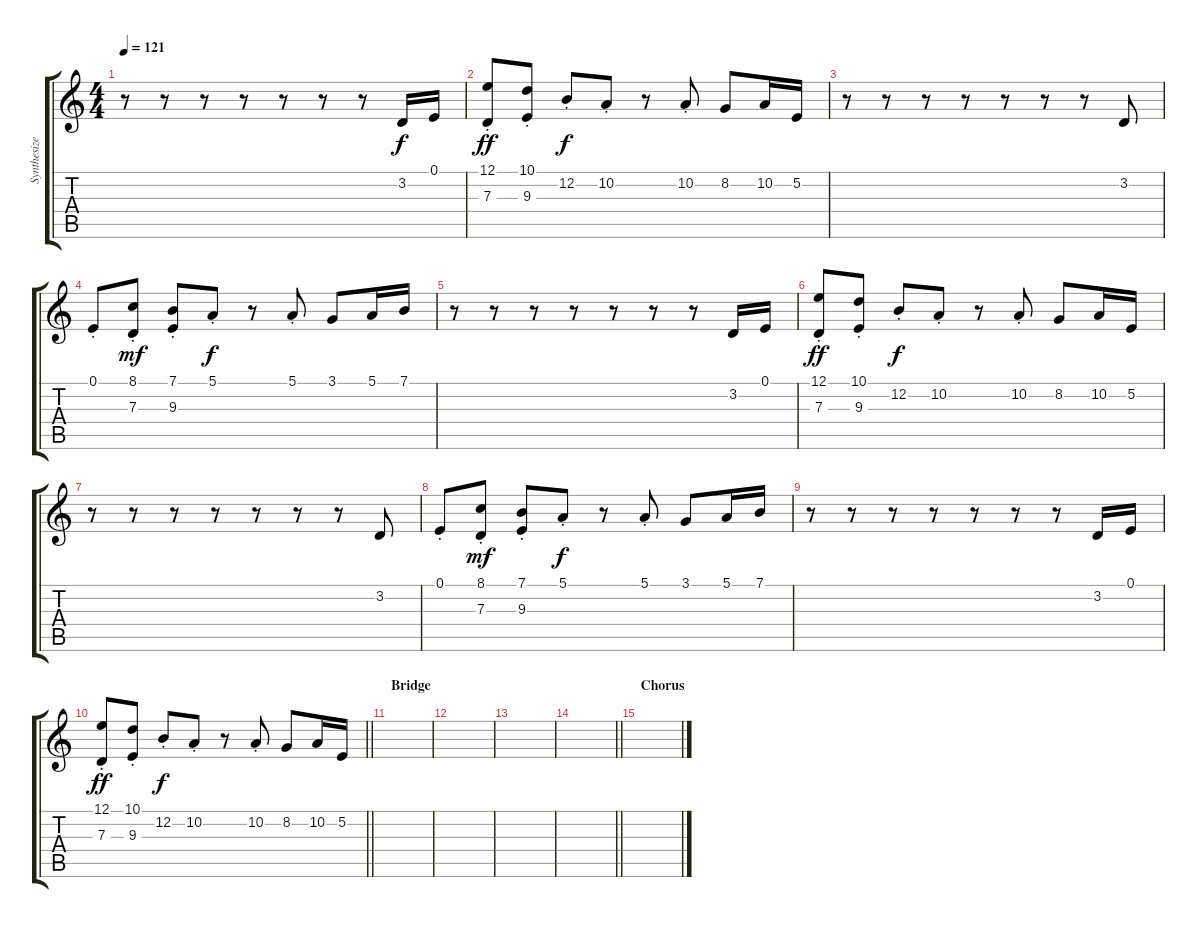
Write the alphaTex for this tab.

\track ("Synthesizer" "Synthesize") {instrument lead1square}
\staff {score tabs}
\tuning (E4 B3 G3 D3 A2 E2) {hide}
\ts (4 4)
\tempo 121
\clef g2
\ks c
r.8{dy f} r.8 r.8 r.8 r.8 r.8 r.8 3.2.16 0.1.16 |
(12.1{st} 7.3{st}).8{dy ff} (10.1{st} 9.3{st}).8 12.2{st}.8{dy f} 10.2{st}.8 r.8 10.2{st}.8 8.2.8 10.2.16 5.2.16 |
r.8 r.8 r.8 r.8 r.8 r.8 r.8 3.2.8 |
0.1{st}.8 (8.1{st} 7.3{st}).8{dy mf} (7.1{st} 9.3{st}).8 5.1{st}.8{dy f} r.8 5.1{st}.8 3.1.8 5.1.16 7.1.16 |
r.8 r.8 r.8 r.8 r.8 r.8 r.8 3.2.16 0.1.16 |
(12.1{st} 7.3{st}).8{dy ff} (10.1{st} 9.3{st}).8 12.2{st}.8{dy f} 10.2{st}.8 r.8 10.2{st}.8 8.2.8 10.2.16 5.2.16 |
r.8 r.8 r.8 r.8 r.8 r.8 r.8 3.2.8 |
0.1{st}.8 (8.1{st} 7.3{st}).8{dy mf} (7.1{st} 9.3{st}).8 5.1{st}.8{dy f} r.8 5.1{st}.8 3.1.8 5.1.16 7.1.16 |
r.8 r.8 r.8 r.8 r.8 r.8 r.8 3.2.16 0.1.16 |
\barLineRight lightlight
(12.1{st} 7.3{st}).8{dy ff} (10.1{st} 9.3{st}).8 12.2{st}.8{dy f} 10.2{st}.8 r.8 10.2{st}.8 8.2.8 10.2.16 5.2.16 |
\section ("" "Bridge")
|
|
|
\barLineRight lightlight
|
\section ("" "Chorus")
